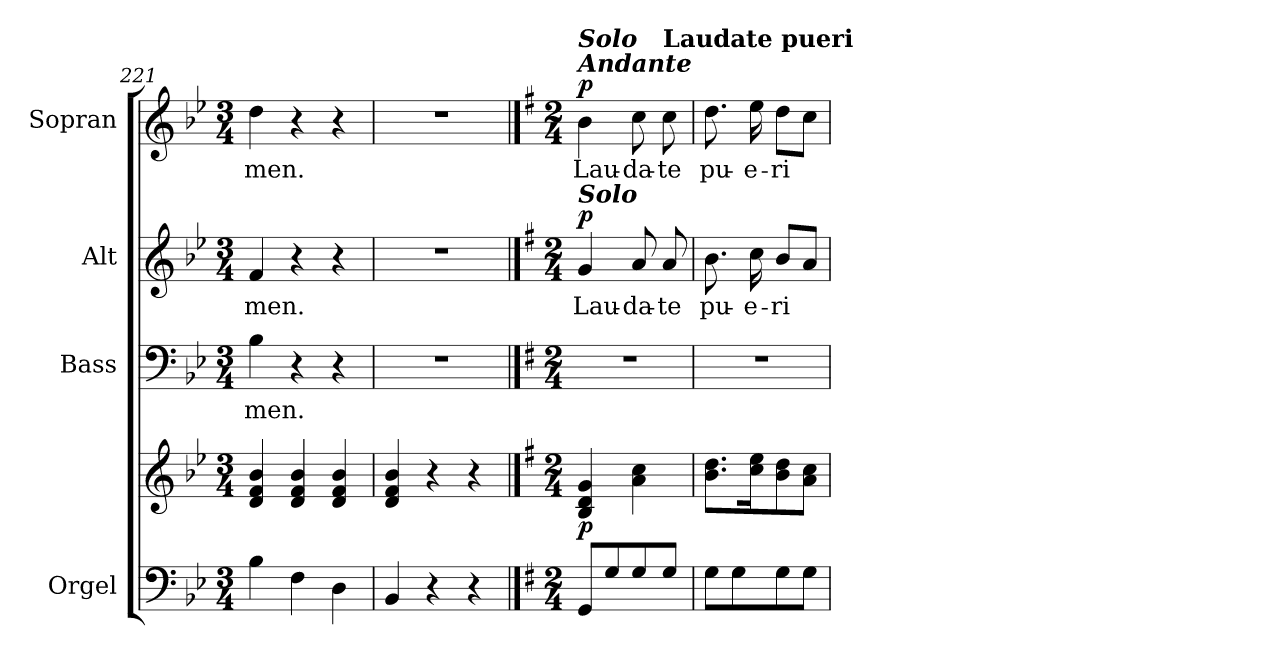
**kern	**kern	**dynam	**kern	**text	**kern	**text	**dynam	**kern	**text	**dynam
*part4	*part4	*part4	*part3	*part3	*part2	*part2	*part2	*part1	*part1	*part1
*staff5	*staff4	*staff4/5	*staff3	*staff3	*staff2	*staff2	*staff2	*staff1	*staff1	*staff1
*I"Orgel	*	*	*I"Bass	*	*I"Alt	*	*	*I"Sopran	*	*
*I'Org.	*	*	*I'B.	*	*I'A.	*	*	*I'S.	*	*
*clefF4	*clefG2	*	*clefF4	*	*clefG2	*	*	*clefG2	*	*
*k[b-e-]	*k[b-e-]	*	*k[b-e-]	*	*k[b-e-]	*	*	*k[b-e-]	*	*
*B-:	*B-:	*	*B-:	*	*B-:	*	*	*B-:	*	*
*M3/4	*M3/4	*	*M3/4	*	*M3/4	*	*	*M3/4	*	*
=221	=221	=221	=221	=221	=221	=221	=221	=221	=221	=221
!	!	!	!	!LO:LY:b	!	!LO:LY:b	!	!	!LO:LY:b	!
4B-\	4d/ 4f/ 4b-/	.	4B-\	-men.	4f/	-men.	.	4dd\	-men.	.
4F\	4d/ 4f/ 4b-/	.	4r	.	4r	.	.	4r	.	.
4D\	4d/ 4f/ 4b-/	.	4r	.	4r	.	.	4r	.	.
=222	=222	=222	=222	=222	=222	=222	=222	=222	=222	=222
4BB-/	4d/ 4f/ 4b-/	.	2.r	.	2.r	.	.	2.r	.	.
4r	4r	.	.	.	.	.	.	.	.	.
4r	4r	.	.	.	.	.	.	.	.	.
!!LO:LB:g=z
==223	==223	==223	==223	==223	==223	==223	==223	==223	==223	==223
*k[f#]	*k[f#]	*	*k[f#]	*	*k[f#]	*	*	*k[f#]	*	*
*G:	*G:	*	*G:	*	*G:	*	*	*G:	*	*
*M2/4	*M2/4	*	*M2/4	*	*M2/4	*	*	*M2/4	*	*
!	!	!	!	!	!	!	!	!LO:TX:a:Bi:t=Andante	!	!
!	!	!	!	!	!	!	!	!LO:TX:a:Bi:t=Solo	!	!
!	!	!	!	!	!LO:TX:a:Bi:t=Solo	!	!	!	!	!
!	!	!LO:DY:b	!	!	!	!LO:LY:b	!LO:DY:b	!	!LO:LY:b	!LO:DY:b
8GG/L	4B/ 4d/ 4g/	p	2r	.	4g/	Lau-	p	4b\	Lau-	p
8G/	.	.	.	.	.	.	.	.	.	.
!	!	!	!	!	!	!LO:LY:b	!	!	!LO:LY:b	!
8G/	4a\ 4cc\	.	.	.	8a/	-da-	.	8cc\	-da-	.
!	!	!	!	!	!	!	!	!LO:TX:a:B:t=Laudate pueri	!	!
!	!	!	!	!	!	!LO:LY:b	!	!	!LO:LY:b	!
8G/J	.	.	.	.	8a/	-te	.	8cc\	-te	.
=224	=224	=224	=224	=224	=224	=224	=224	=224	=224	=224
!	!	!	!	!	!	!LO:LY:b	!	!	!LO:LY:b	!
8G\L	8.b\ 8.dd\L	.	2r	.	8.b\	pu-	.	8.dd\	pu-	.
8G\	.	.	.	.	.	.	.	.	.	.
!	!	!	!	!	!	!LO:LY:b	!	!	!LO:LY:b	!
.	16cc\ 16ee\k	.	.	.	16cc\	-e-	.	16ee\	-e-	.
!	!	!	!	!	!	!LO:LY:b	!	!	!LO:LY:b	!
8G\	8b\ 8dd\	.	.	.	8b/L	-ri	.	8dd\L	-ri	.
8G\J	8a\ 8cc\J	.	.	.	8a/J	.	.	8cc\J	.	.
=	=	=	=	=	=	=	=	=	=	=
*-	*-	*-	*-	*-	*-	*-	*-	*-	*-	*-
